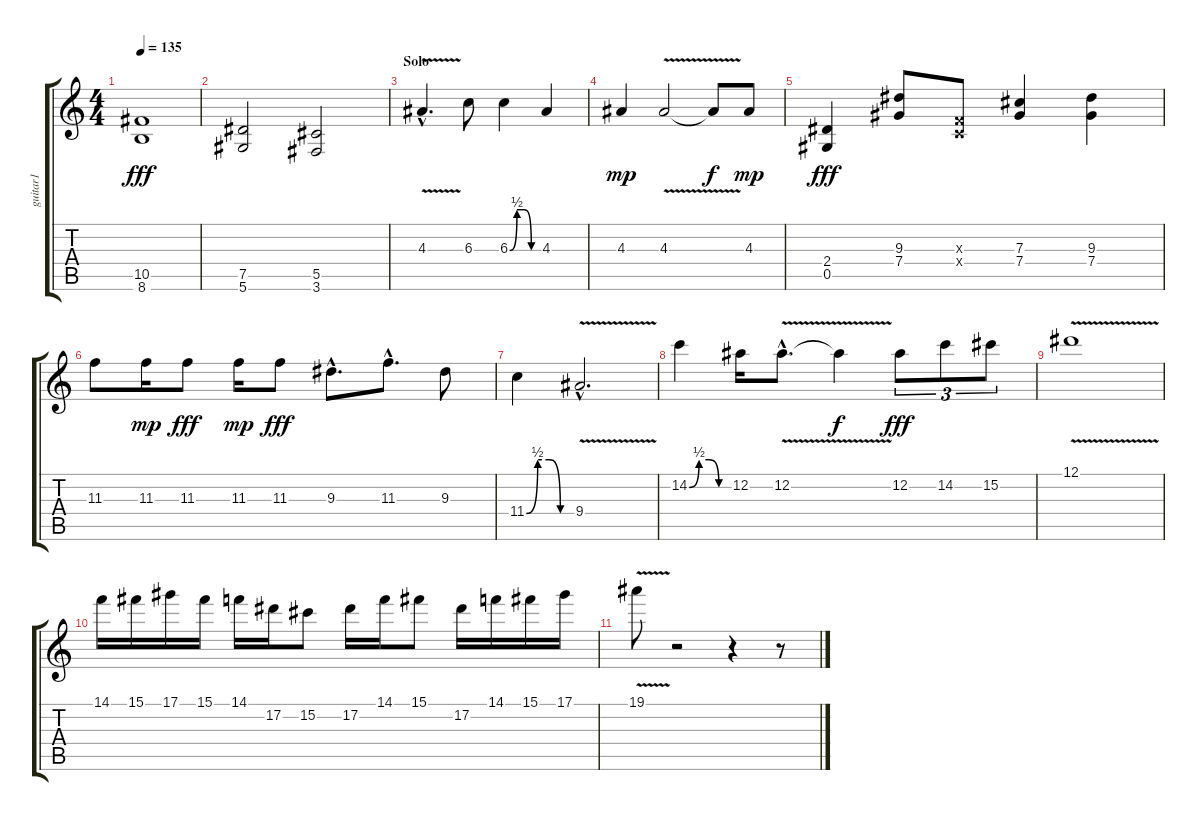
\track ("guitar1" "guitar1") {instrument overdrivenguitar}
\staff {score tabs}
\tuning (Eb4 Bb3 Gb3 Db3 Ab2 Eb2) {hide}
\ts (4 4)
\tempo 135
\clef g2
\ks c
(10.5 8.6).1{dy fff} |
(7.5 5.6).2 (5.5 3.6).2 |
\section ("" "Solo")
4.3{v hac}.4{d} 6.3.8 6.3{be (custom 0 0 15 2 30 2 45 0 60 0)}.4 4.3.4 |
4.3.4{dy mp} 4.3{v}.2 4.3{t}.8{dy f} 4.3.8{dy mp} |
(2.4 0.5).4{dy fff} (9.3 7.4).8 (-1.3{x} -1.4{x}).8 (7.3 7.4).4 (9.3 7.4).4 |
11.3.8 11.3.16{dy mp} 11.3.8{dy fff} 11.3.16{dy mp} 11.3.8{dy fff} 9.3{hac}.8{d} 11.3{hac}.8{d} 9.3.8 |
11.4{be (custom 0 0 15 2 30 2 45 0 60 0)}.4 9.4{v hac}.2{d} |
14.2{be (custom 0 0 15 2 30 2 45 0 60 0)}.4 12.2.16 12.2{v hac}.8{d} 12.2{t}.4{dy f} 12.2.8{tu (3 2) dy fff} 14.2.8{tu (3 2)} 15.2.8{tu (3 2)} |
12.1{v}.1 |
14.1.16 15.1.16 17.1.16 15.1.16 14.1.16 17.2.16 15.2.8 17.2.16 14.1.16 15.1.8 17.2.16 14.1.16 15.1.16 17.1.16 |
19.1{v}.8 r.2 r.4 r.8
